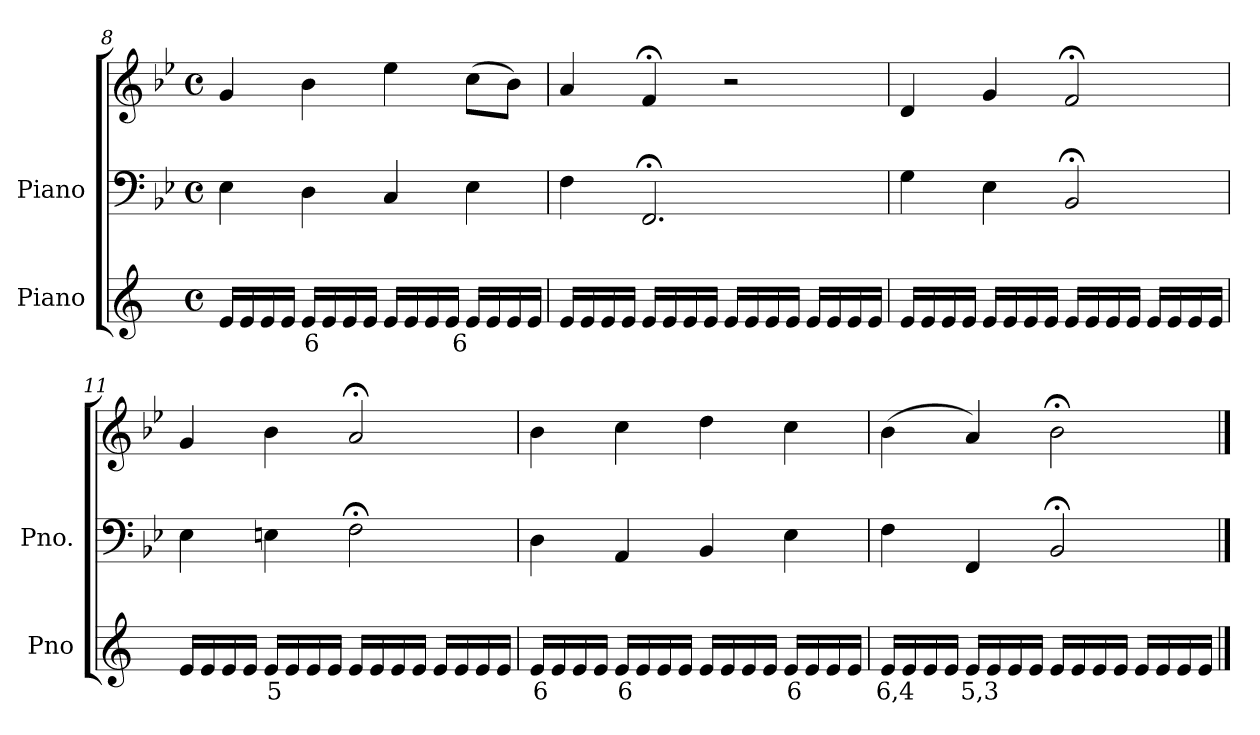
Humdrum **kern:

**kern	**text	**kern	**kern
*part2	*part2	*part1	*part1
*staff3	*staff3	*staff2	*staff1
*I"Piano	*	*I"Piano	*
*I'Pno	*	*I'Pno.	*
*clefG2	*	*clefF4	*clefG2
*k[]	*	*k[b-e-]	*k[b-e-]
*M4/4	*	*M4/4	*M4/4
*met(c)	*	*met(c)	*met(c)
=8	=8	=8	=8
16e/LL	.	4E-\	4g/
16e/	.	.	.
16e/	.	.	.
16e/JJ	.	.	.
!	!LO:LY:b	!	!
16e/LL	6	4D\	4b-\
16e/	.	.	.
16e/	.	.	.
16e/JJ	.	.	.
16e/LL	.	4C/	4ee-\
16e/	.	.	.
16e/	.	.	.
16e/JJ	.	.	.
!	!LO:LY:b	!	!
16e/LL	6	4E-\	(>8cc\L
16e/	.	.	.
16e/	.	.	8b-\J)
16e/JJ	.	.	.
=9	=9	=9	=9
16e/LL	.	4F\	4a/
16e/	.	.	.
16e/	.	.	.
16e/JJ	.	.	.
16e/LL	.	2.FF;</	4f;</
16e/	.	.	.
16e/	.	.	.
16e/JJ	.	.	.
16e/LL	.	.	2r
16e/	.	.	.
16e/	.	.	.
16e/JJ	.	.	.
16e/LL	.	.	.
16e/	.	.	.
16e/	.	.	.
16e/JJ	.	.	.
=10	=10	=10	=10
16e/LL	.	4G\	4d/
16e/	.	.	.
16e/	.	.	.
16e/JJ	.	.	.
16e/LL	.	4E-\	4g/
16e/	.	.	.
16e/	.	.	.
16e/JJ	.	.	.
16e/LL	.	2BB-;</	2f;</
16e/	.	.	.
16e/	.	.	.
16e/JJ	.	.	.
16e/LL	.	.	.
16e/	.	.	.
16e/	.	.	.
16e/JJ	.	.	.
=11	=11	=11	=11
16e/LL	.	4E-\	4g/
16e/	.	.	.
16e/	.	.	.
16e/JJ	.	.	.
!	!LO:LY:b	!	!
16e/LL	5	4En\	4b-\
16e/	.	.	.
16e/	.	.	.
16e/JJ	.	.	.
16e/LL	.	2F;<\	2a;</
16e/	.	.	.
16e/	.	.	.
16e/JJ	.	.	.
16e/LL	.	.	.
16e/	.	.	.
16e/	.	.	.
16e/JJ	.	.	.
=12	=12	=12	=12
!	!LO:LY:b	!	!
16e/LL	6	4D\	4b-\
16e/	.	.	.
16e/	.	.	.
16e/JJ	.	.	.
!	!LO:LY:b	!	!
16e/LL	6	4AA/	4cc\
16e/	.	.	.
16e/	.	.	.
16e/JJ	.	.	.
16e/LL	.	4BB-/	4dd\
16e/	.	.	.
16e/	.	.	.
16e/JJ	.	.	.
!	!LO:LY:b	!	!
16e/LL	6	4E-\	4cc\
16e/	.	.	.
16e/	.	.	.
16e/JJ	.	.	.
=13	=13	=13	=13
!	!LO:LY:b	!	!
16e/LL	6,4	4F\	(>4b-\
16e/	.	.	.
16e/	.	.	.
16e/JJ	.	.	.
!	!LO:LY:b	!	!
16e/LL	5,3	4FF/	4a/)
16e/	.	.	.
16e/	.	.	.
16e/JJ	.	.	.
16e/LL	.	2BB-;</	2b-;<\
16e/	.	.	.
16e/	.	.	.
16e/JJ	.	.	.
16e/LL	.	.	.
16e/	.	.	.
16e/	.	.	.
16e/JJ	.	.	.
==	==	==	==
*-	*-	*-	*-
